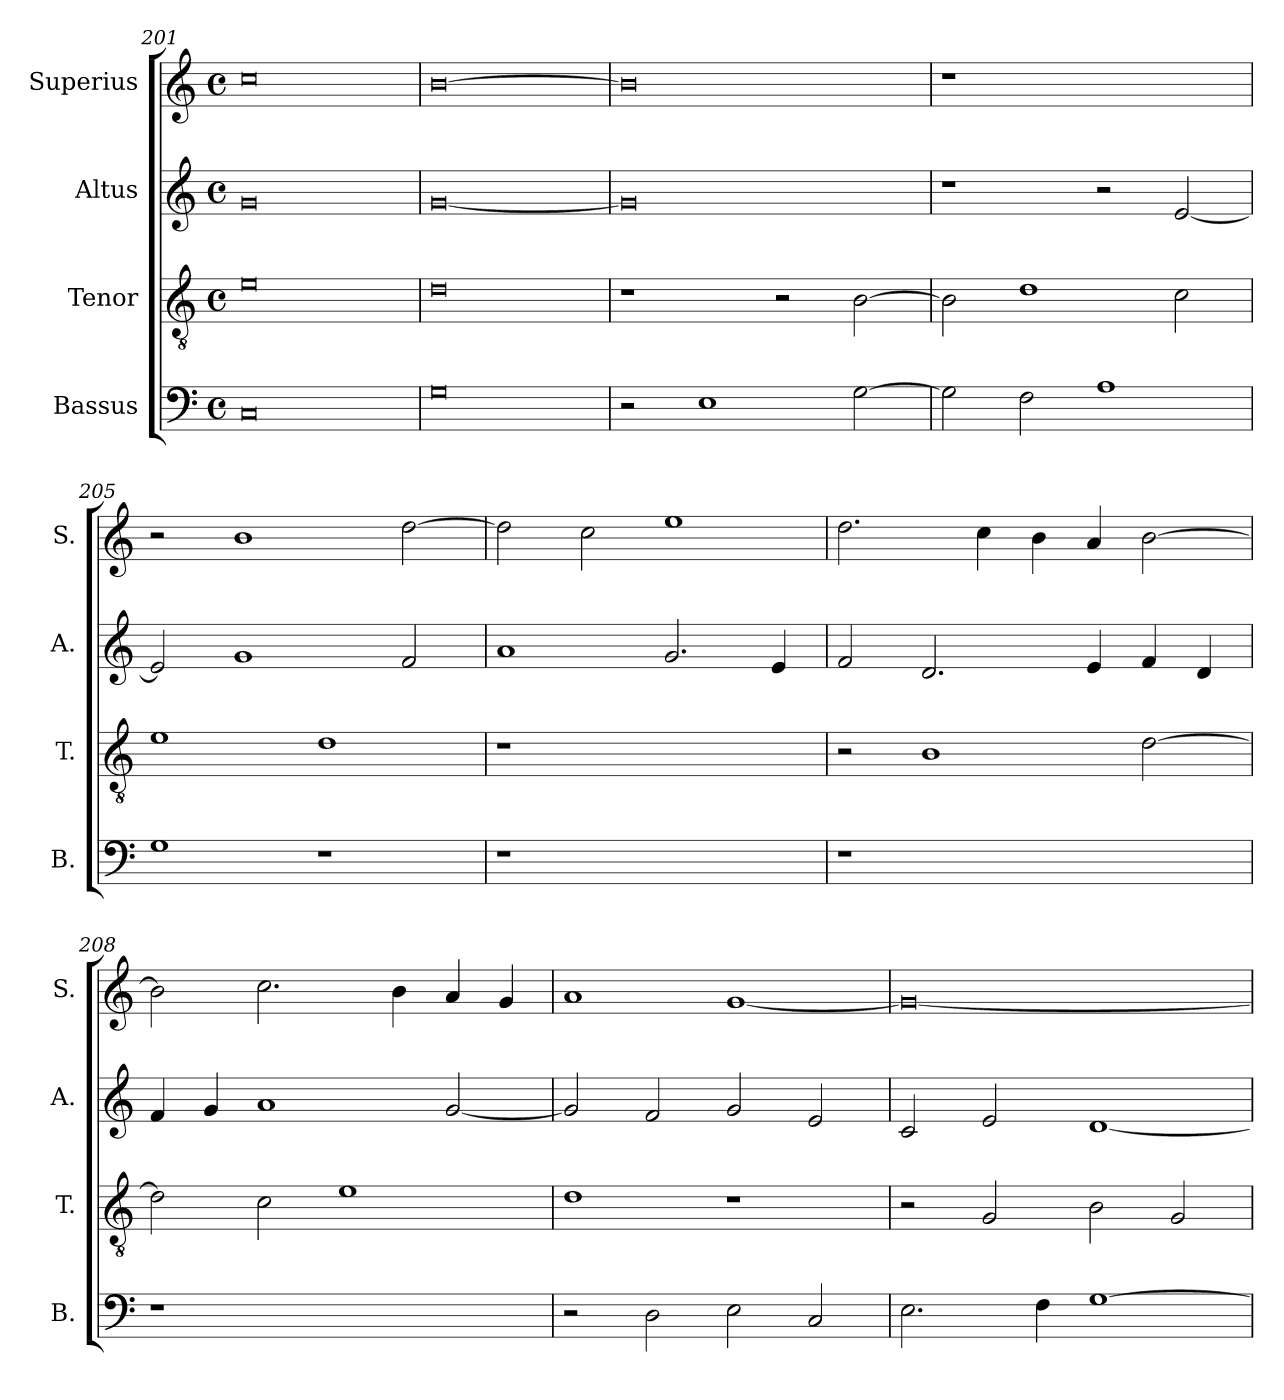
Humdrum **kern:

**kern	**kern	**kern	**kern
*part4	*part3	*part2	*part1
*staff4	*staff3	*staff2	*staff1
*I"Bassus	*I"Tenor	*I"Altus	*I"Superius
*I'B.	*I'T.	*I'A.	*I'S.
*clefF4	*clefGv2	*clefG2	*clefG2
*	*ITrd7c12	*	*
*k[]	*k[]	*k[]	*k[]
*C:	*C:	*C:	*C:
*M4/4	*M4/4	*M4/4	*M4/4
*met(c)	*met(c)	*met(c)	*met(c)
=201	=201	=201	=201
0Ci	0Ei	0gi	0cci
=202	=202	=202	=202
0Gi	0Di	[<0gi	[>0bi
=203	=203	=203	=203
2r	1r	0gi]	0bi]
1Ei	.	.	.
.	2r	.	.
[>2Gi\	[>2BBi\	.	.
=204	=204	=204	=204
!	!	!	!LO:N:vis=1
2Gi\]	2BBi\]	1r	1r
2Fi\	1Di	.	.
1Ai	.	2r	1ryy
.	2Ci\	[<2ei/	.
!!LO:LB:g=z
=205	=205	=205	=205
1Gi	1Ei	2ei/]	2r
.	.	1gi	1bi
1r	1Di	.	.
.	.	2fi/	[>2ddi\
=206	=206	=206	=206
!LO:N:vis=1	!LO:N:vis=1	!	!
1r	1r	1ai	2ddi\]
.	.	.	2cci\
1ryy	1ryy	2.gi/	1eei
.	.	4ei/	.
=207	=207	=207	=207
!LO:N:vis=1	!	!	!
1r	2r	2fi/	2.ddi\
.	1BBi	2.di/	.
.	.	.	4cci\
1ryy	.	.	4bi\
.	.	4ei/	4ai/
.	[>2Di\	4fi/	[>2bi\
.	.	4di/	.
=208	=208	=208	=208
!LO:N:vis=1	!	!	!
1r	2Di\]	4fi/	2bi\]
.	.	4gi/	.
.	2Ci\	1ai	2.cci\
1ryy	1Ei	.	.
.	.	.	4bi\
.	.	[<2gi/	4ai/
.	.	.	4gi/
=209	=209	=209	=209
2r	1Di	2gi/]	1ai
2Di\	.	2fi/	.
2Ei\	1r	2gi/	[<1gi
2Ci/	.	2ei/	.
!!LO:PB:g=z
=210	=210	=210	=210
2.Ei\	2r	2ci/	0gi_<
.	2GGi/	2ei/	.
4Fi\	.	.	.
[>1Gi	2BBi\	[<1di	.
.	2GGi/	.	.
=	=	=	=
*-	*-	*-	*-
